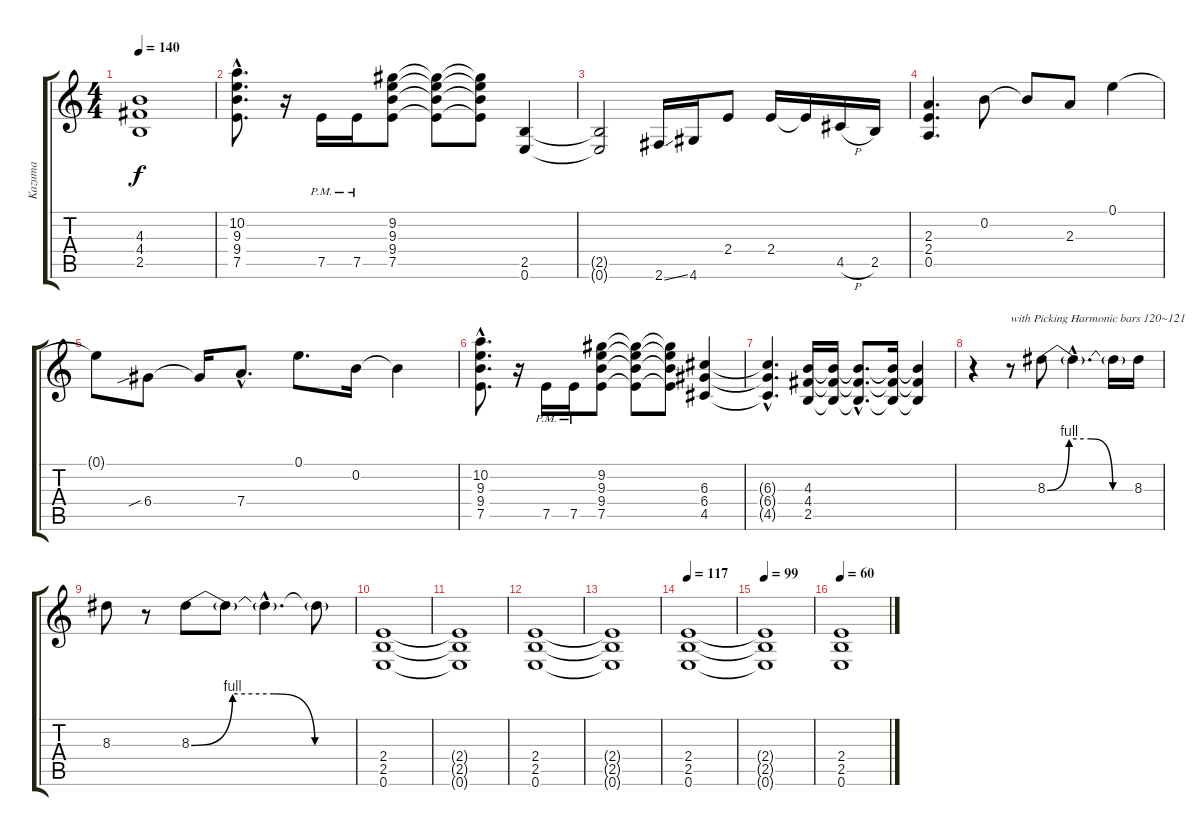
\track ("Kazuma" "Kazuma") {instrument distortionguitar}
\staff {score tabs}
\tuning (E4 B3 G3 D3 A2 E2) {hide}
\ts (4 4)
\tempo 140
\clef g2
\ks c
(4.3 4.4 2.5).1{dy f} |
(10.2{hac} 9.3{hac} 9.4{hac} 7.5{hac}).8{d} r.16 7.5{pm}.16 7.5{pm}.16 (9.2 9.3 9.4 7.5).8 (9.2{t} 9.3{t} 9.4{t} 7.5{t}).8 (9.2{t} 9.3{t} 9.4{t} 7.5{t}).8 (2.5 0.6).4 |
(2.5{t} 0.6{t}).2 2.6{ss}.16 4.6.16 2.4.8 2.4.16 2.4{t}.16 4.5{h}.16 2.5.16 |
(2.3 2.4 0.5).4{d} 0.2.8 0.2{t}.8 2.3.8 0.1.4 |
0.1{t}.8 6.4{sib}.8 6.4{t}.16 7.4{hac}.8{d} 0.1.8{d} 0.2.16 0.2{t}.4 |
(10.2{hac} 9.3{hac} 9.4{hac} 7.5{hac}).8{d} r.16 7.5{pm}.16 7.5{pm}.16 (9.2 9.3 9.4 7.5).8 (9.2{t} 9.3{t} 9.4{t} 7.5{t}).8 (9.2{t} 9.3{t} 9.4{t} 7.5{t}).8 (6.3 6.4 4.5).4 |
(6.3{hac t} 6.4{hac t} 4.5{hac t}).4{d} (4.3 4.4 2.5).16 (4.3{t} 4.4{t} 2.5{t}).16 (4.3{hac t} 4.4{hac t} 2.5{hac t}).8{d} (4.3{t} 4.4{t} 2.5{t}).16 (4.3{t} 4.4{t} 2.5{t}).4 |
r.4 r.8{txt "with Picking Harmonic bars 120~121"} 8.3{be (custom 0 0 15 4 30 4 45 0 60 0)}.8 8.3{hac t}.4{d} 8.3{t}.16 8.3.16 |
8.3.8 r.8 8.3{be (custom 0 0 15 4 30 4 45 0 60 0)}.8 8.3{t}.8 8.3{hac t}.4{d} 8.3{t}.8 |
(2.4 2.5 0.6).1 |
(2.4{t} 2.5{t} 0.6{t}).1 |
(2.4 2.5 0.6).1 |
(2.4{t} 2.5{t} 0.6{t}).1 |
\tempo 117
(2.4 2.5 0.6).1 |
\tempo 99
(2.4{t} 2.5{t} 0.6{t}).1 |
\tempo 60
(2.4 2.5 0.6).1
